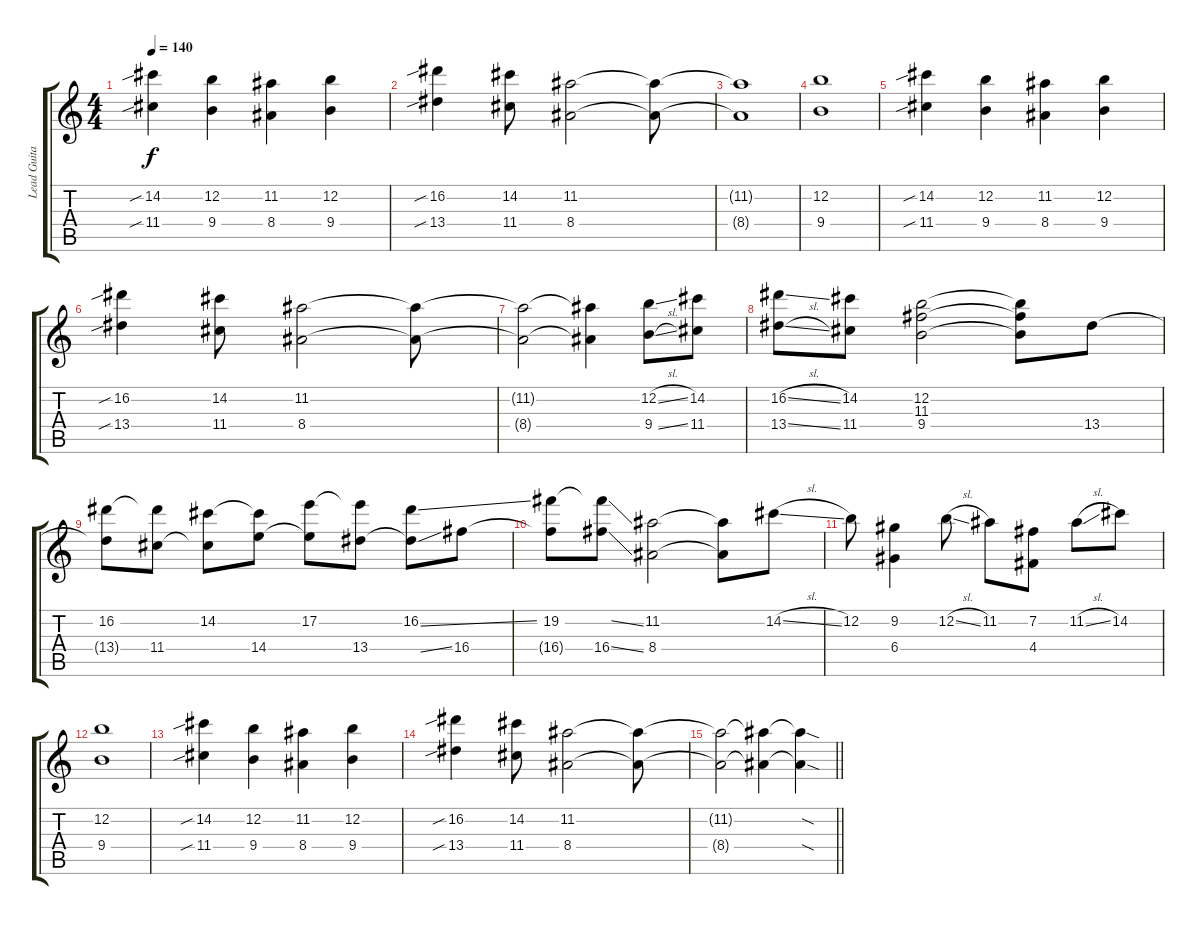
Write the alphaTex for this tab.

\track ("Lead Guitar" "Lead Guita") {instrument overdrivenguitar}
\staff {score tabs}
\tuning (E4 B3 G3 D3 A2 E2) {hide}
\ts (4 4)
\tempo 140
\clef g2
\ks c
(14.2{sib} 11.4{sib}).4{dy f} (12.2 9.4).4 (11.2 8.4).4 (12.2 9.4).4 |
(16.2{sib} 13.4{sib}).4 (14.2 11.4).8 (11.2 8.4).2 (11.2{t} 8.4{t}).8 |
(11.2{t} 8.4{t}).1 |
(12.2 9.4).1 |
(14.2{sib} 11.4{sib}).4 (12.2 9.4).4 (11.2 8.4).4 (12.2 9.4).4 |
(16.2{sib} 13.4{sib}).4 (14.2 11.4).8 (11.2 8.4).2 (11.2{t} 8.4{t}).8 |
(11.2{t} 8.4{t}).2 (11.2{t} 8.4{t}).4 (12.2{sl} 9.4{sl}).8 (14.2 11.4).8 |
(16.2{sl} 13.4{sl}).8 (14.2 11.4).8 (12.2 11.3 9.4).2 (12.2{t} 11.3{t} 9.4{t}).8 13.4.8 |
(16.2 13.4{t}).8 (16.2{t} 11.4).8 (14.2 11.4{t}).8 (14.2{t} 14.4).8 (17.2 14.4{t}).8 (17.2{t} 13.4).8 (16.2{ss} 13.4{ss t}).8 16.4.8 |
(19.2 16.4{t}).8 (19.2{ss t} 16.4{ss}).8 (11.2 8.4).2 (11.2{t} 8.4{t}).8 14.2{sl}.8 |
12.2.8 (9.2 6.4).4 12.2{sl}.8 11.2.8 (7.2 4.4).8 11.2{sl}.8 14.2.8 |
(12.2 9.4).1 |
(14.2{sib} 11.4{sib}).4 (12.2 9.4).4 (11.2 8.4).4 (12.2 9.4).4 |
(16.2{sib} 13.4{sib}).4 (14.2 11.4).8 (11.2 8.4).2 (11.2{t} 8.4{t}).8 |
\barLineRight lightlight
(11.2{t} 8.4{t}).2 (11.2{t} 8.4{t}).4 (11.2{sod t} 8.4{sod t}).4
